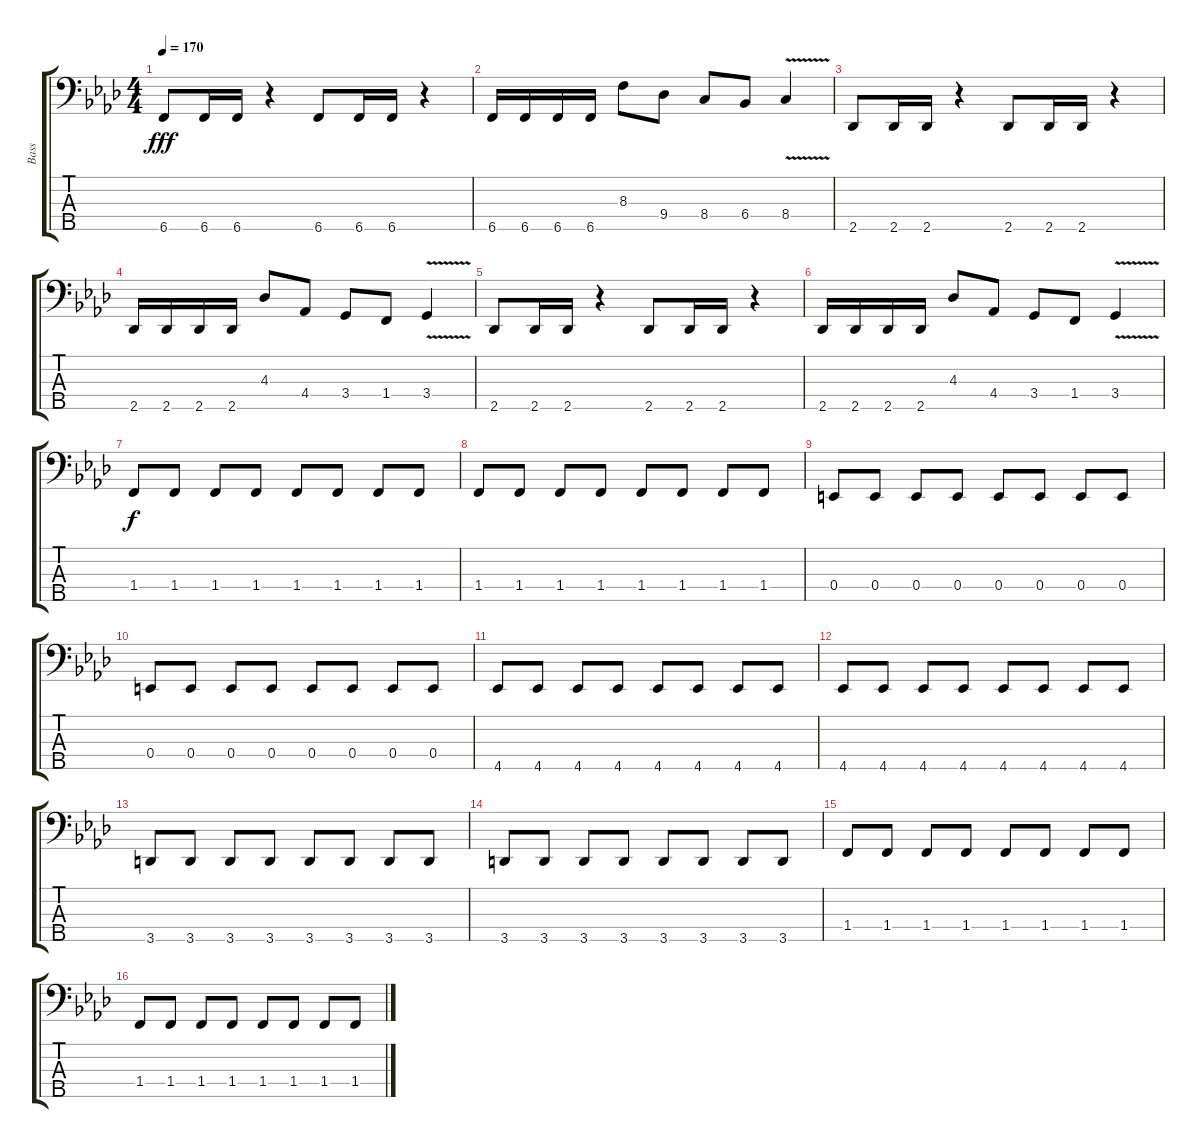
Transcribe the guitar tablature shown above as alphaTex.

\track ("Bass" "Bass") {instrument electricbasspick}
\staff {score tabs}
\tuning (G2 D2 A1 E1 B0) {hide}
\ts (4 4)
\tempo 170
\clef f4
\ks fminor
6.5.8{dy fff} 6.5.16 6.5.16 r.4 6.5.8 6.5.16 6.5.16 r.4 |
6.5.16 6.5.16 6.5.16 6.5.16 8.3.8 9.4.8 8.4.8 6.4.8 8.4{v}.4 |
2.5.8 2.5.16 2.5.16 r.4 2.5.8 2.5.16 2.5.16 r.4 |
2.5.16 2.5.16 2.5.16 2.5.16 4.3.8 4.4.8 3.4.8 1.4.8 3.4{v}.4 |
2.5.8 2.5.16 2.5.16 r.4 2.5.8 2.5.16 2.5.16 r.4 |
2.5.16 2.5.16 2.5.16 2.5.16 4.3.8 4.4.8 3.4.8 1.4.8 3.4{v}.4 |
1.4.8{dy f} 1.4.8 1.4.8 1.4.8 1.4.8 1.4.8 1.4.8 1.4.8 |
1.4.8 1.4.8 1.4.8 1.4.8 1.4.8 1.4.8 1.4.8 1.4.8 |
0.4.8 0.4.8 0.4.8 0.4.8 0.4.8 0.4.8 0.4.8 0.4.8 |
0.4.8 0.4.8 0.4.8 0.4.8 0.4.8 0.4.8 0.4.8 0.4.8 |
4.5.8 4.5.8 4.5.8 4.5.8 4.5.8 4.5.8 4.5.8 4.5.8 |
4.5.8 4.5.8 4.5.8 4.5.8 4.5.8 4.5.8 4.5.8 4.5.8 |
3.5.8 3.5.8 3.5.8 3.5.8 3.5.8 3.5.8 3.5.8 3.5.8 |
3.5.8 3.5.8 3.5.8 3.5.8 3.5.8 3.5.8 3.5.8 3.5.8 |
1.4.8 1.4.8 1.4.8 1.4.8 1.4.8 1.4.8 1.4.8 1.4.8 |
1.4.8 1.4.8 1.4.8 1.4.8 1.4.8 1.4.8 1.4.8 1.4.8
